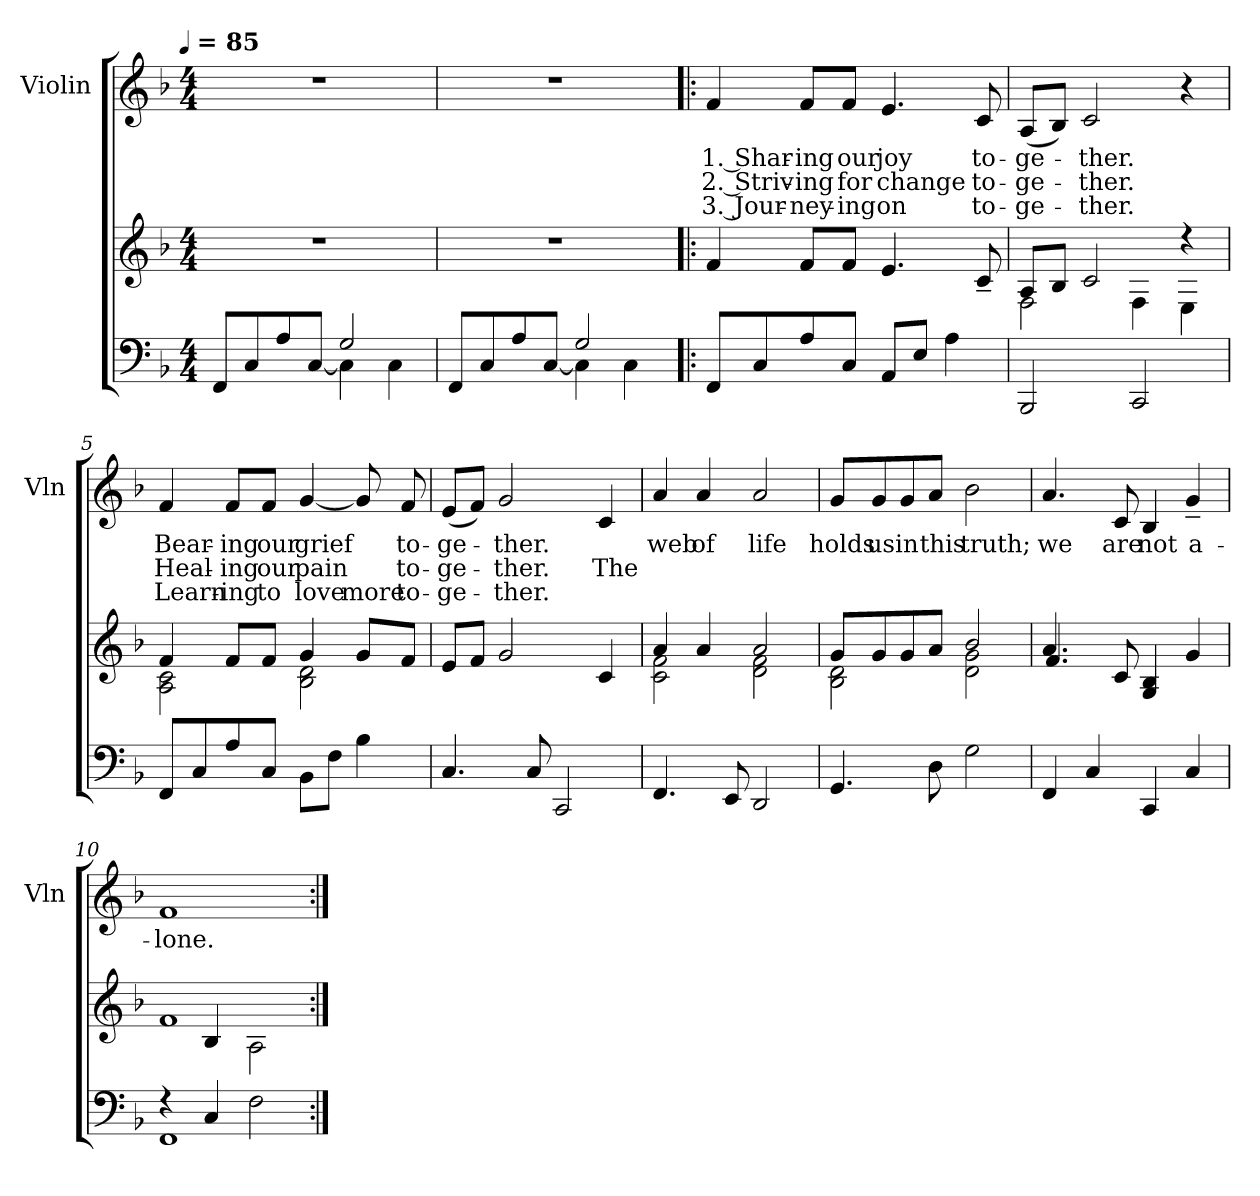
**kern	**kern	**kern	**text	**text	**text
*part2	*part2	*part1	*part1	*part1	*part1
*staff3	*staff2	*staff1	*staff1	*staff1	*staff1
*	*	*I"Violin	*	*	*
*	*	*I'Vln	*	*	*
*clefF4	*clefG2	*clefG2	*	*	*
*k[b-]	*k[b-]	*k[b-]	*	*	*
!!LO:TX:omd:t=[quarter] = 85
*M4/4	*M4/4	*M4/4	*	*	*
*MM85	*MM85	*MM85	*	*	*
=1	=1	=1	=1	=1	=1
*^	*	*	*	*	*
8FFL	2ryy	1r	1r	.	.	.
8C	.	.	.	.	.	.
8A	.	.	.	.	.	.
[8CJ	.	.	.	.	.	.
4C\]	2G/	.	.	.	.	.
4C\	.	.	.	.	.	.
=2	=2	=2	=2	=2	=2	=2
8FFL	2ryy	1r	1r	.	.	.
8C	.	.	.	.	.	.
8A	.	.	.	.	.	.
[8CJ	.	.	.	.	.	.
4C\]	2G/	.	.	.	.	.
4C\	.	.	.	.	.	.
*v	*v	*	*	*	*	*
=3!|:	=3!|:	=3!|:	=3!|:	=3!|:	=3!|:
8FFL	4f/	4f/	1. Shar-	2. Striv-	3. Jour-
8C	.	.	.	.	.
8A	8fL	8fL	-ing	-ing	-ney-
8CJ	8fJ	8fJ	our	for	-ing
8AAL	4.e/	4.e/	joy	change	on
8EJ	.	.	.	.	.
4A\	.	.	.	.	.
.	8c~>/	8c/	to-	to-	to-
!!LO:LB:g=z
=4	=4	=4	=4	=4	=4
*	*^	*	*	*	*
2BBB-/	8AL	2F\	(8AL	-ge-	-ge-	-ge-
.	8B-J	.	8B-J)	.	.	.
.	2c/	.	2c/	-ther.	-ther.	-ther.
2CC/	.	4F\	.	.	.	.
.	4r	4E\	4r	.	.	.
=5	=5	=5	=5	=5	=5	=5
8FFL	4f/	2A\ 2c\	4f/	Bear-	Heal-	Learn-
8C	.	.	.	.	.	.
8A	8fL	.	8fL	-ing	-ing	-ing
8CJ	8fJ	.	8fJ	our	our	to
8BB-L	4g/	2B-\ 2d\	[4g/	grief	pain	love
8FJ	.	.	.	.	.	.
4B-\	8gL	.	8g]	.	.	more
.	8fJ	.	8f/	to-	to-	to-
*	*v	*v	*	*	*	*
=6	=6	=6	=6	=6	=6
4.C/	8eL	(8eL	-ge-	-ge-	-ge-
.	8fJ	8fJ)	.	.	.
.	2g	2g/	-ther.	-ther.	-ther.
8C/	.	.	.	.	.
2CC/	.	.	.	.	.
.	4c	4c	.	The	.
!!LO:LB:g=z
=7	=7	=7	=7	=7	=7
*	*^	*	*	*	*
4.FF/	4a/	2c\ 2f\	4a/	web	.	.
.	4a/	.	4a/	of	.	.
8EE/	.	.	.	.	.	.
2DD/	2a/	2d\ 2f\	2a/	life	.	.
=8	=8	=8	=8	=8	=8	=8
4.GG/	8gL	2B-\ 2d\	8gL	holds	.	.
.	8g	.	8g	us	.	.
.	8g	.	8g	in	.	.
8D\	8aJ	.	8aJ	this	.	.
2G\	2b-/	2d\ 2g\	2b-\	truth;	.	.
=9	=9	=9	=9	=9	=9	=9
4FF/	4.a/	4.f/	4.a/	we	.	.
4C/	.	.	.	.	.	.
.	8c	8ryy	8c/	are	.	.
4CC/	4G 4B-	2ryy	4B-/	not	.	.
4C/	4g	.	4g~</	a-	.	.
=10	=10	=10	=10	=10	=10	=10
*^	*	*	*	*	*	*
4r	1FF	1f	4ryy	1f	-lone.	.	.
4C/	.	.	4B-/	.	.	.	.
2F\	.	.	2A\	.	.	.	.
*v	*v	*	*	*	*	*	*
*	*v	*v	*	*	*	*
=:|!	=:|!	=:|!	=:|!	=:|!	=:|!
*-	*-	*-	*-	*-	*-
